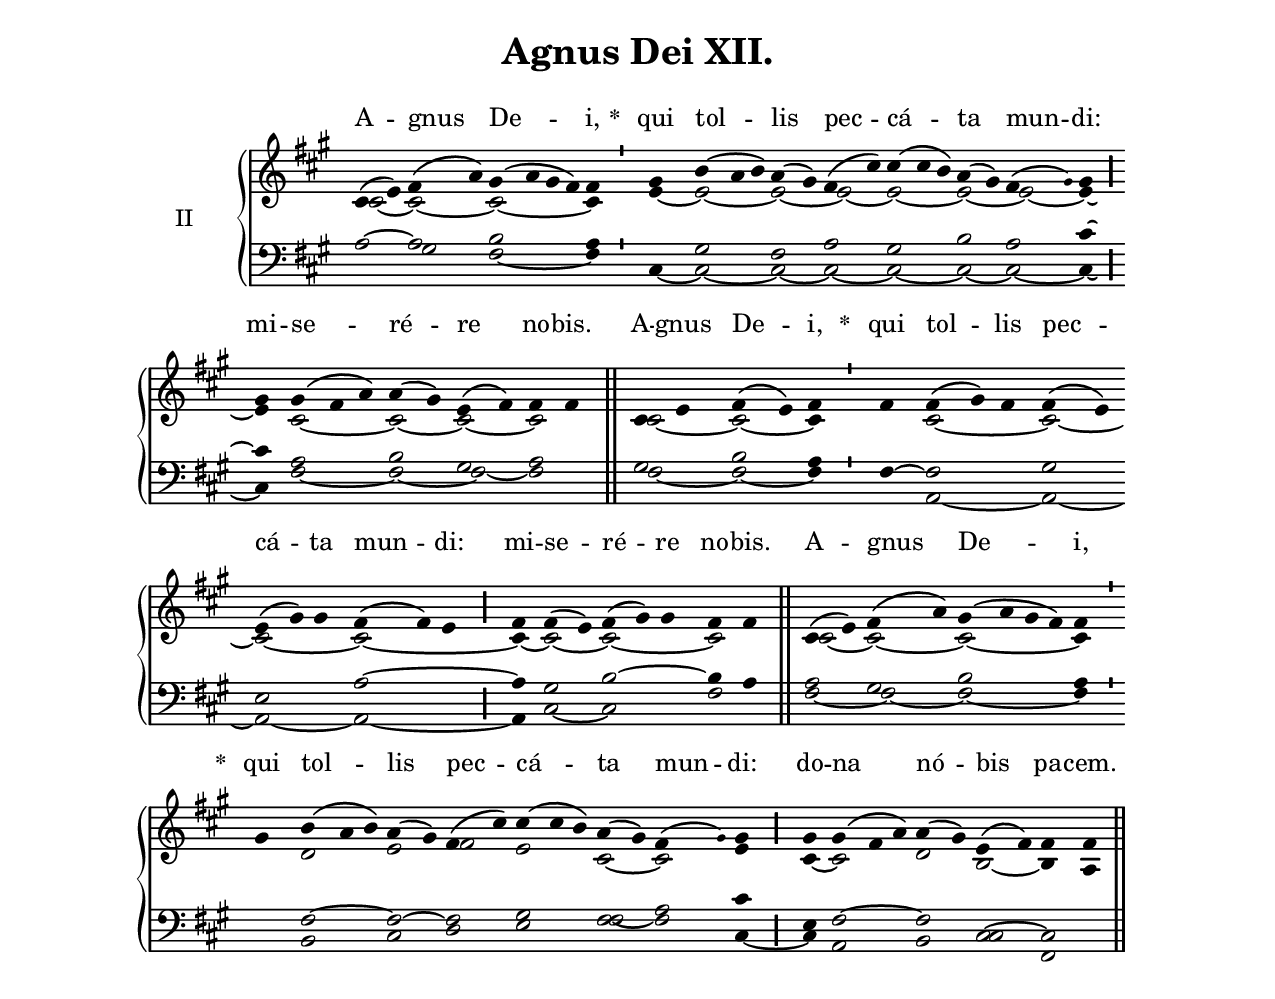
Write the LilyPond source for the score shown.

\version "2.18"
\include "gregorian.ly"
\include "noh2.ily"

%Page reference: page v.72
%(volume.page)

global = {
 \key fis \minor
 \cadenzaOn 
 \override Glissando #'thickness = #2.0
}

\header {
  title = \markup \center-column {"Agnus Dei XII." \vspace #1 }
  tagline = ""
  composer = ""
}

\paper {
 #(include-special-characters)
  oddHeaderMarkup = \markup \fill-line {
    \line {}
    \center-column {
      \on-the-fly #first-page     " "
      \on-the-fly #not-first-page ""
    }
    \line { \on-the-fly #print-page-number-check-first \fromproperty #'page:page-number-string }
  }
  evenHeaderMarkup = \markup \fill-line {
    \line { \on-the-fly #print-page-number-check-first \fromproperty #'page:page-number-string }
    \center-column { "" }
    \line {}
  }
}

chantText = \lyricmode {
A -- gnus De -- i, 
\set stanza = " * " qui tol -- lis pec -- cá -- ta mun -- di: 
mi -- se -- ré -- re no -- bis. 
A -- gnus De -- i, 
\set stanza = " * " qui tol -- lis pec -- cá -- ta mun -- di: 
mi -- se -- ré -- re no -- bis. 
A -- gnus De -- i, 
\set stanza = " * " qui tol -- lis pec -- cá -- ta mun -- di: 
do -- na nó -- bis pa -- cem. }

chantMusic = {
\tieDown   cis'4 ( e'4) fis'4 ( a'4) gis'4 ( a'4 gis'4 fis'4) fis'4 \divisioMinima
 gis'4 b'4 ( a'4 b'4) a'4 ( gis'4) fis'4 ( cis''4) cis''4 ( cis''4 b'4) a'4 ( gis'4) fis'4 ( \once \tweak #'font-size #-4 gis' ) gis'4 \divisioMaior
 \forceBreak
 gis'4 gis'4 ( fis'4 a'4) a'4 ( gis'4) e'4 ( fis'4) fis'4 fis'4 \finalis
 cis'4 e'4 fis'4 ( e'4) fis'4 \divisioMinima
 fis'4 fis'4 ( gis'4) fis'4 fis'4 ( e'4) \forceBreak
 e'4 ( gis'4) gis'4 fis'4 ( fis'4) e'4 \divisioMaior
 fis'4 fis'4 ( e'4) fis'4 ( gis'4) gis'4 fis'4 fis'4 \finalis
 cis'4 ( e'4) fis'4 ( a'4) gis'4 ( a'4 gis'4 fis'4) fis'4 \divisioMinima
 \forceBreak
 gis'4 b'4 ( a'4 b'4) a'4 ( gis'4) fis'4 ( cis''4) cis''4 ( cis''4 b'4) a'4 ( gis'4) fis'4 ( \once \tweak #'font-size #-4 gis' ) gis'4 \divisioMaior
 gis'4 gis'4 ( fis'4 a'4) a'4 ( gis'4) e'4 ( fis'4) fis'4 fis'4 \finalis

}

altoMusic = {
cis'2 ~ cis'2 ~ cis'2*4/2 ~ cis'4 \divisioMinima
e'4 ~ e'2*3/2 ~ e'2 ~ e'2 ~ e'2*3/2 ~ e'2 ~ e'2 ~ e'4 ~ \divisioMaior
e'4 cis'2*3/2 ~ cis'2 ~ cis'2 ~ cis'2 \finalis
cis'2 ~ cis'2 ~ cis'4 \divisioMinima
r4 cis'2*3/2 ~ cis'2 ~ cis'2*3/2 ~ cis'2*3/2 ~ \divisioMaior
cis'4 ~ cis'2 ~ cis'2*3/2 ~ cis'2 \finalis
cis'2 ~ cis'2 ~ cis'2*4/2 ~ cis'4 \divisioMinima
r4 d'2*3/2 e'2 fis'2 e'2*3/2 cis'2 ~ cis'2 e'4 \divisioMaior
cis'4 ~ cis'2*3/2 d'2 b2 ~ b4 a4 \finalis
}

tenorMusic = {
a2 ~ a2 b2*4/2 a4 \divisioMinima
r4 gis2*3/2 fis2 a2 gis2*3/2 b2 a2 cis'4 ~ \divisioMaior
cis'4 a2*3/2 b2 gis2 a2 \finalis
gis2 b2 a4 \divisioMinima
fis4 ~ fis2*3/2 gis2 e2*3/2 a2*3/2 ~ \divisioMaior
a4 gis2 b2*3/2 ~ b4 a4 \finalis
a2 gis2 b2*4/2 a4 \divisioMinima
r4 fis2*3/2 ~ fis2 ~ fis2 gis2*3/2 \shiftRight fis2 a2 cis'4 \divisioMaior
e4 fis2*3/2 ~ fis2 cis2 ~ cis2 \finalis
}

bassMusic = {
r2 gis2 fis2*4/2 ~ fis4 \divisioMinima
cis4 ~ cis2*3/2 ~ cis2 ~ cis2 ~ cis2*3/2 ~ cis2 ~ cis2 ~ cis4 ~ \divisioMaior
cis4 fis2*3/2 ~ fis2 ~ fis2 ~ fis2 \finalis
fis2 ~ fis2 ~ fis4 \divisioMinima
r4 a,2*3/2 ~ a,2 ~ a,2*3/2 ~ a,2*3/2 ~ \divisioMaior
a,4 cis2 ~ cis2*3/2 fis2 \finalis
fis2 ~ fis2 ~ fis2*4/2 ~ fis4 \divisioMinima
r4 b,2*3/2 cis2 d2 e2*3/2 fis2 ~ fis2 cis4 ~ \divisioMaior
cis4 a,2*3/2 b,2 \shiftRight cis2 fis,2 \finalis
}

voiceLines = {
\voiceLineStyle


}

\score{
  <<
    \new GrandStaff <<
      \set GrandStaff.autoBeaming = ##f
      \set GrandStaff.instrumentName = \markup \center-column {
        "II"
      }
      \new Staff = up <<
        \new Voice = "chant" {
          \voiceOne \global \chantMusic
        }
        \new Voice {
          \voiceTwo \global \altoMusic
        }
      >>

      \new Staff = down <<
        \clef bass
        \new Voice {
          \voiceOne \global \tenorMusic
        }
        \new Voice {
          \voiceTwo \global \bassMusic
        }
	\new Voice {
        \voiceThree \global \voiceLines
        }
      >>
    >>
    \new Lyrics \lyricsto chant {
      \chantText
    }
  >>
  \layout{
  }
  \midi{
    \tempo 4 = 125
  }
}
